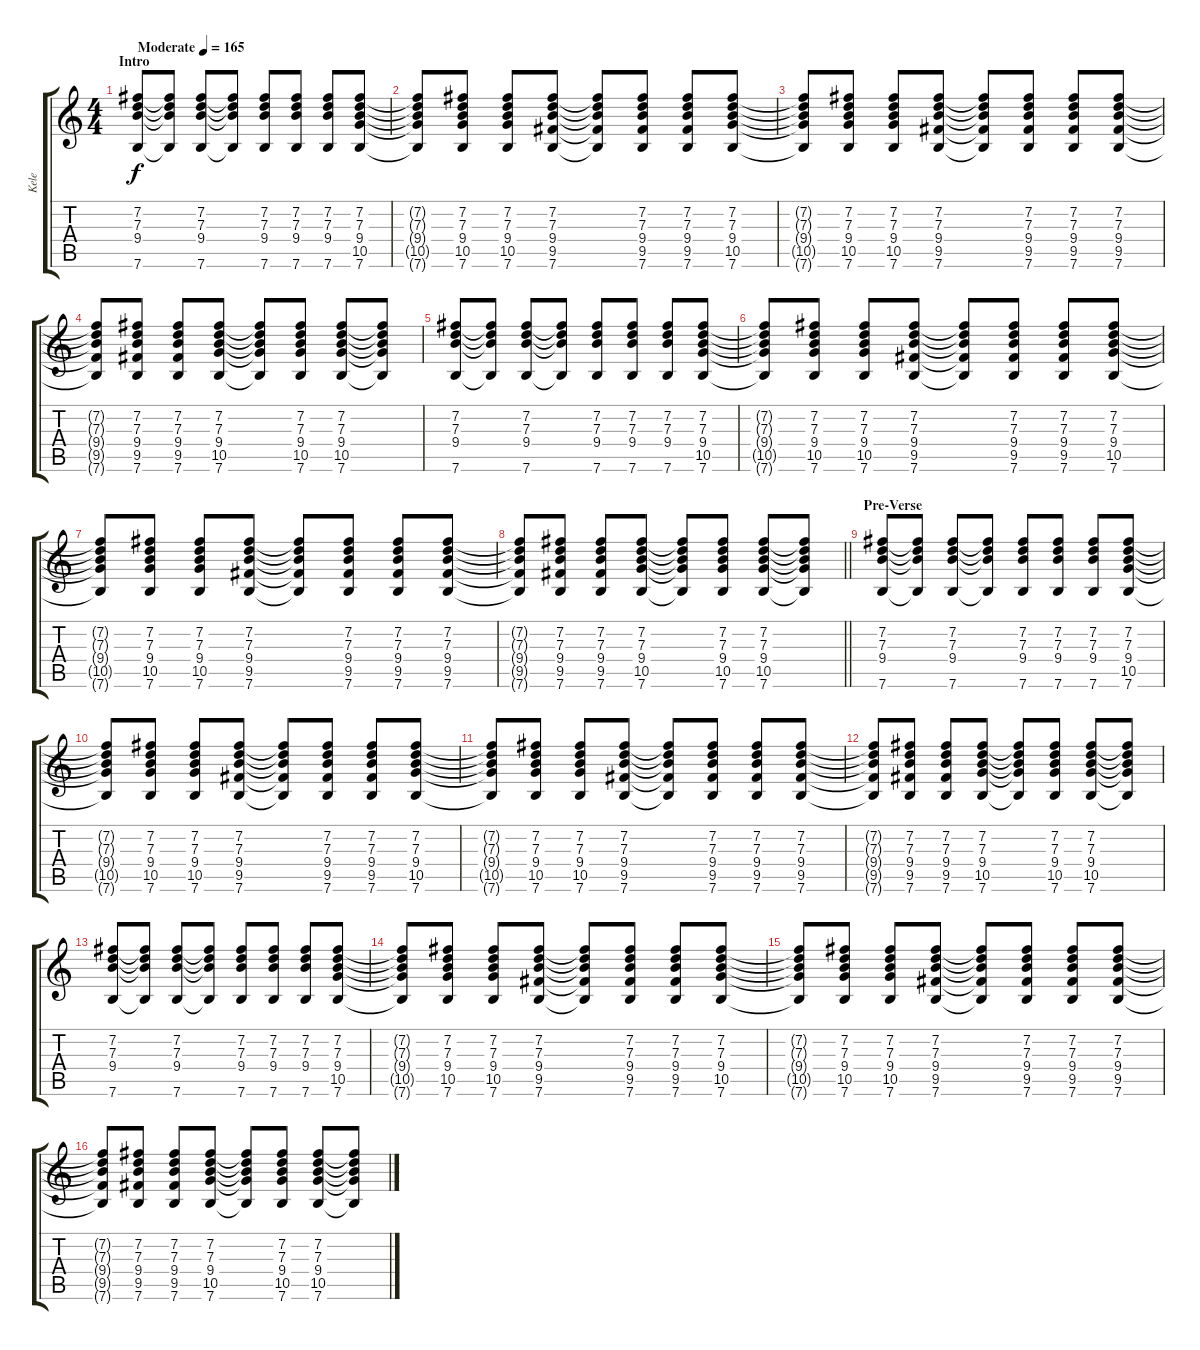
\track ("Kele" "Kele") {instrument acousticguitarnylon}
\staff {score tabs}
\tuning (E4 B3 G3 D3 A2 E2) {hide}
\ts (4 4)
\section ("" "Intro")
\tempo (165 "Moderate")
\clef g2
\ks c
(7.2 7.3 9.4 7.6).8{dy f instrument acousticguitarnylon} (7.2{t} 7.3{t} 9.4{t} 7.6{t}).8 (7.2 7.3 9.4 7.6).8 (7.2{t} 7.3{t} 9.4{t} 7.6{t}).8 (7.2 7.3 9.4 7.6).8 (7.2 7.3 9.4 7.6).8 (7.2 7.3 9.4 7.6).8 (7.2 7.3 9.4 10.5 7.6).8 |
(7.2{t} 7.3{t} 9.4{t} 10.5{t} 7.6{t}).8 (7.2 7.3 9.4 10.5 7.6).8 (7.2 7.3 9.4 10.5 7.6).8 (7.2 7.3 9.4 9.5 7.6).8 (7.2{t} 7.3{t} 9.4{t} 9.5{t} 7.6{t}).8 (7.2 7.3 9.4 9.5 7.6).8 (7.2 7.3 9.4 9.5 7.6).8 (7.2 7.3 9.4 10.5 7.6).8 |
(7.2{t} 7.3{t} 9.4{t} 10.5{t} 7.6{t}).8 (7.2 7.3 9.4 10.5 7.6).8 (7.2 7.3 9.4 10.5 7.6).8 (7.2 7.3 9.4 9.5 7.6).8 (7.2{t} 7.3{t} 9.4{t} 9.5{t} 7.6{t}).8 (7.2 7.3 9.4 9.5 7.6).8 (7.2 7.3 9.4 9.5 7.6).8 (7.2 7.3 9.4 9.5 7.6).8 |
(7.2{t} 7.3{t} 9.4{t} 9.5{t} 7.6{t}).8 (7.2 7.3 9.4 9.5 7.6).8 (7.2 7.3 9.4 9.5 7.6).8 (7.2 7.3 9.4 10.5 7.6).8 (7.2{t} 7.3{t} 9.4{t} 10.5{t} 7.6{t}).8 (7.2 7.3 9.4 10.5 7.6).8 (7.2 7.3 9.4 10.5 7.6).8 (7.2{t} 7.3{t} 9.4{t} 10.5{t} 7.6{t}).8 |
(7.2 7.3 9.4 7.6).8 (7.2{t} 7.3{t} 9.4{t} 7.6{t}).8 (7.2 7.3 9.4 7.6).8 (7.2{t} 7.3{t} 9.4{t} 7.6{t}).8 (7.2 7.3 9.4 7.6).8 (7.2 7.3 9.4 7.6).8 (7.2 7.3 9.4 7.6).8 (7.2 7.3 9.4 10.5 7.6).8 |
(7.2{t} 7.3{t} 9.4{t} 10.5{t} 7.6{t}).8 (7.2 7.3 9.4 10.5 7.6).8 (7.2 7.3 9.4 10.5 7.6).8 (7.2 7.3 9.4 9.5 7.6).8 (7.2{t} 7.3{t} 9.4{t} 9.5{t} 7.6{t}).8 (7.2 7.3 9.4 9.5 7.6).8 (7.2 7.3 9.4 9.5 7.6).8 (7.2 7.3 9.4 10.5 7.6).8 |
(7.2{t} 7.3{t} 9.4{t} 10.5{t} 7.6{t}).8 (7.2 7.3 9.4 10.5 7.6).8 (7.2 7.3 9.4 10.5 7.6).8 (7.2 7.3 9.4 9.5 7.6).8 (7.2{t} 7.3{t} 9.4{t} 9.5{t} 7.6{t}).8 (7.2 7.3 9.4 9.5 7.6).8 (7.2 7.3 9.4 9.5 7.6).8 (7.2 7.3 9.4 9.5 7.6).8 |
\barLineRight lightlight
(7.2{t} 7.3{t} 9.4{t} 9.5{t} 7.6{t}).8 (7.2 7.3 9.4 9.5 7.6).8 (7.2 7.3 9.4 9.5 7.6).8 (7.2 7.3 9.4 10.5 7.6).8 (7.2{t} 7.3{t} 9.4{t} 10.5{t} 7.6{t}).8 (7.2 7.3 9.4 10.5 7.6).8 (7.2 7.3 9.4 10.5 7.6).8 (7.2{t} 7.3{t} 9.4{t} 10.5{t} 7.6{t}).8 |
\section ("" "Pre-Verse")
(7.2 7.3 9.4 7.6).8 (7.2{t} 7.3{t} 9.4{t} 7.6{t}).8 (7.2 7.3 9.4 7.6).8 (7.2{t} 7.3{t} 9.4{t} 7.6{t}).8 (7.2 7.3 9.4 7.6).8 (7.2 7.3 9.4 7.6).8 (7.2 7.3 9.4 7.6).8 (7.2 7.3 9.4 10.5 7.6).8 |
(7.2{t} 7.3{t} 9.4{t} 10.5{t} 7.6{t}).8 (7.2 7.3 9.4 10.5 7.6).8 (7.2 7.3 9.4 10.5 7.6).8 (7.2 7.3 9.4 9.5 7.6).8 (7.2{t} 7.3{t} 9.4{t} 9.5{t} 7.6{t}).8 (7.2 7.3 9.4 9.5 7.6).8 (7.2 7.3 9.4 9.5 7.6).8 (7.2 7.3 9.4 10.5 7.6).8 |
(7.2{t} 7.3{t} 9.4{t} 10.5{t} 7.6{t}).8 (7.2 7.3 9.4 10.5 7.6).8 (7.2 7.3 9.4 10.5 7.6).8 (7.2 7.3 9.4 9.5 7.6).8 (7.2{t} 7.3{t} 9.4{t} 9.5{t} 7.6{t}).8 (7.2 7.3 9.4 9.5 7.6).8 (7.2 7.3 9.4 9.5 7.6).8 (7.2 7.3 9.4 9.5 7.6).8 |
(7.2{t} 7.3{t} 9.4{t} 9.5{t} 7.6{t}).8 (7.2 7.3 9.4 9.5 7.6).8 (7.2 7.3 9.4 9.5 7.6).8 (7.2 7.3 9.4 10.5 7.6).8 (7.2{t} 7.3{t} 9.4{t} 10.5{t} 7.6{t}).8 (7.2 7.3 9.4 10.5 7.6).8 (7.2 7.3 9.4 10.5 7.6).8 (7.2{t} 7.3{t} 9.4{t} 10.5{t} 7.6{t}).8 |
(7.2 7.3 9.4 7.6).8 (7.2{t} 7.3{t} 9.4{t} 7.6{t}).8 (7.2 7.3 9.4 7.6).8 (7.2{t} 7.3{t} 9.4{t} 7.6{t}).8 (7.2 7.3 9.4 7.6).8 (7.2 7.3 9.4 7.6).8 (7.2 7.3 9.4 7.6).8 (7.2 7.3 9.4 10.5 7.6).8 |
(7.2{t} 7.3{t} 9.4{t} 10.5{t} 7.6{t}).8 (7.2 7.3 9.4 10.5 7.6).8 (7.2 7.3 9.4 10.5 7.6).8 (7.2 7.3 9.4 9.5 7.6).8 (7.2{t} 7.3{t} 9.4{t} 9.5{t} 7.6{t}).8 (7.2 7.3 9.4 9.5 7.6).8 (7.2 7.3 9.4 9.5 7.6).8 (7.2 7.3 9.4 10.5 7.6).8 |
(7.2{t} 7.3{t} 9.4{t} 10.5{t} 7.6{t}).8 (7.2 7.3 9.4 10.5 7.6).8 (7.2 7.3 9.4 10.5 7.6).8 (7.2 7.3 9.4 9.5 7.6).8 (7.2{t} 7.3{t} 9.4{t} 9.5{t} 7.6{t}).8 (7.2 7.3 9.4 9.5 7.6).8 (7.2 7.3 9.4 9.5 7.6).8 (7.2 7.3 9.4 9.5 7.6).8 |
(7.2{t} 7.3{t} 9.4{t} 9.5{t} 7.6{t}).8 (7.2 7.3 9.4 9.5 7.6).8 (7.2 7.3 9.4 9.5 7.6).8 (7.2 7.3 9.4 10.5 7.6).8 (7.2{t} 7.3{t} 9.4{t} 10.5{t} 7.6{t}).8 (7.2 7.3 9.4 10.5 7.6).8 (7.2 7.3 9.4 10.5 7.6).8 (7.2{t} 7.3{t} 9.4{t} 10.5{t} 7.6{t}).8
